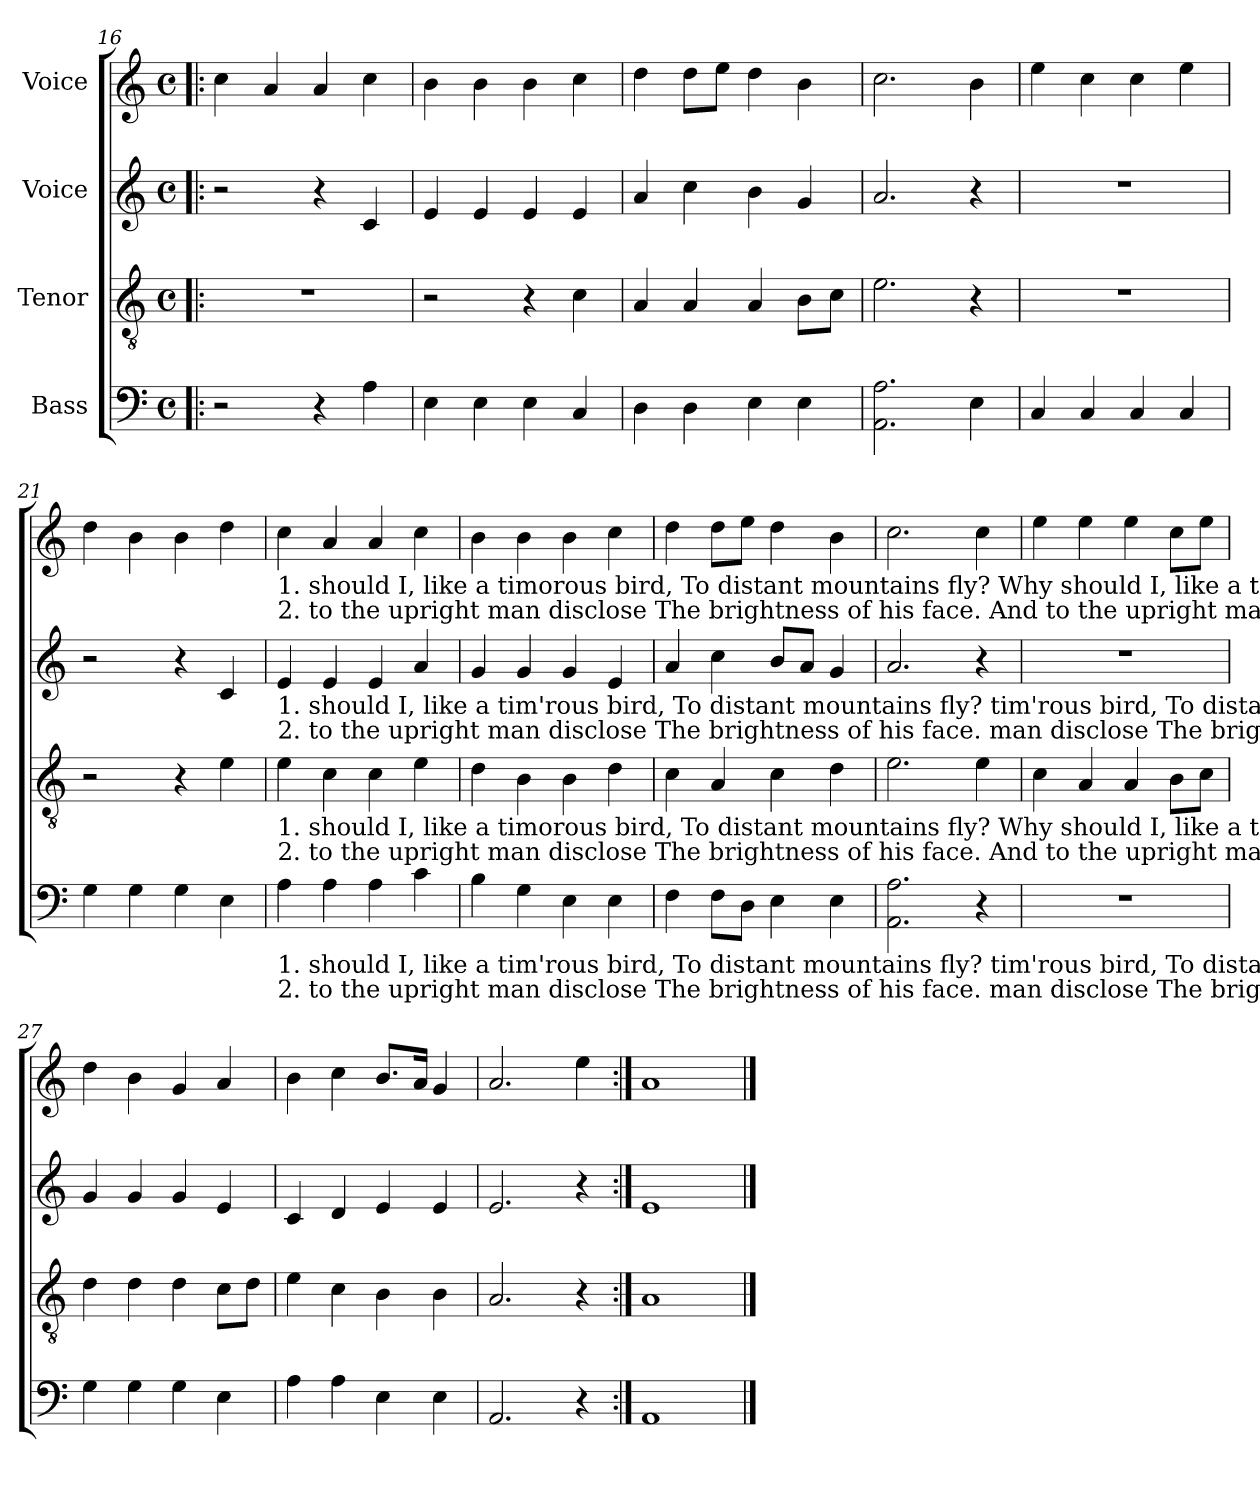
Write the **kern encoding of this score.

**kern	**kern	**kern	**kern
*part4	*part3	*part2	*part1
*staff4	*staff3	*staff2	*staff1
*I"Bass	*I"Tenor	*I"Voice	*I"Voice
*clefF4	*clefGv2	*clefG2	*clefG2
*k[]	*k[]	*k[]	*k[]
*M4/4	*M4/4	*M4/4	*M4/4
*met(c)	*met(c)	*met(c)	*met(c)
=16!|:	=16!|:	=16!|:	=16!|:
2r	1r	2r	4cc!\
.	.	.	4a!/
4r	.	4r	4a!/
4A!\	.	4c!/	4cc!\
=17	=17	=17	=17
4E!\	2r	4e!/	4b!\
4E!\	.	4e!/	4b!\
4E!\	4r	4e!/	4b!\
4C!/	4c!\	4e!/	4cc!\
=18	=18	=18	=18
4D!\	4A!/	4a!/	4dd!\
4D!\	4A!/	4cc!\	8dd!\L
.	.	.	8ee!\J
4E!\	4A!/	4b!\	4dd!\
4E!\	8B!\L	4g!/	4b!\
.	8c!\J	.	.
=19	=19	=19	=19
2.AA!\ 2.A!\	2.e!\	2.a!/	2.cc!\
4E!\	4r	4r	4b!\
=20	=20	=20	=20
4C!/	1r	1r	4ee!\
4C!/	.	.	4cc!\
4C!/	.	.	4cc!\
4C!/	.	.	4ee!\
=21	=21	=21	=21
4G!\	2r	2r	4dd!\
4G!\	.	.	4b!\
4G!\	4r	4r	4b!\
4E!\	4e!\	4c!/	4dd!\
!!LO:PB:g=z
=22	=22	=22	=22
!	!	!	!LO:TX:b:t=1. should I, like a timorous bird, To distant  mountains fly?  Why should I, like a timorous bird, To distant mountains fly? Since
!	!	!	!LO:TX:b:t=2. to the upright man  disclose   The brightness of his face.  And to  the upright  man  disclose The brightness of his face. The
!	!	!LO:TX:b:t=1. should I, like a tim'rous bird, To distant  mountains  fly?                            tim'rous bird,  To  distant  mountains fly?	!
!	!	!LO:TX:b:t=2. to the upright man  disclose  The brightness of his face.                            man  disclose   The brightness of his face.	!
!	!LO:TX:b:t=1. should I, like a timorous bird, To distant  mountains fly?  Why should I, like a timorous bird, To distant mountains fly?	!	!
!	!LO:TX:b:t=2. to the upright man  disclose   The brightness of his face.  And to  the upright  man  disclose The brightness of his face.	!	!
!LO:TX:b:t=1. should I, like a tim'rous bird, To distant  mountains  fly?                            tim'rous bird,  To  distant  mountains fly?	!	!	!
!LO:TX:b:t=2. to the upright man  disclose  The brightness of his face.                            man  disclose   The brightness of his face.	!	!	!
4A!\	4e!\	4e!/	4cc!\
4A!\	4c!\	4e!/	4a!/
4A!\	4c!\	4e!/	4a!/
4c!\	4e!\	4a!/	4cc!\
=23	=23	=23	=23
4B!\	4d!\	4g!/	4b!\
4G!\	4B!\	4g!/	4b!\
4E!\	4B!\	4g!/	4b!\
4E!\	4d!\	4e!/	4cc!\
=24	=24	=24	=24
4F!\	4c!\	4a!/	4dd!\
8F!\L	4A!/	4cc!\	8dd!\L
8D!\J	.	.	8ee!\J
4E!\	4c!\	8b!/L	4dd!\
.	.	8a!/J	.
4E!\	4d!\	4g!/	4b!\
=25	=25	=25	=25
2.AA!\ 2.A!\	2.e!\	2.a!/	2.cc!\
4r	4e!\	4r	4cc!\
=26	=26	=26	=26
1r	4c!\	1r	4ee!\
.	4A!/	.	4ee!\
.	4A!/	.	4ee!\
.	8B!\L	.	8cc!\L
.	8c!\J	.	8ee!\J
=27	=27	=27	=27
4G!\	4d!\	4g!/	4dd!\
4G!\	4d!\	4g!/	4b!\
4G!\	4d!\	4g!/	4g!/
4E!\	8c!\L	4e!/	4a!/
.	8d!\J	.	.
=28	=28	=28	=28
4A!\	4e!\	4c!/	4b!\
4A!\	4c!\	4d!/	4cc!\
4E!\	4B!\	4e!/	8.b!/L
.	.	.	16a!/Jk
4E!\	4B!\	4e!/	4g!/
=29	=29	=29	=29
2.AA!/	2.A!/	2.e!/	2.a!/
4r	4r	4r	4ee!\
=30:|!	=30:|!	=30:|!	=30:|!
1AA!	1A!	1e!	1a!
==	==	==	==
*-	*-	*-	*-
